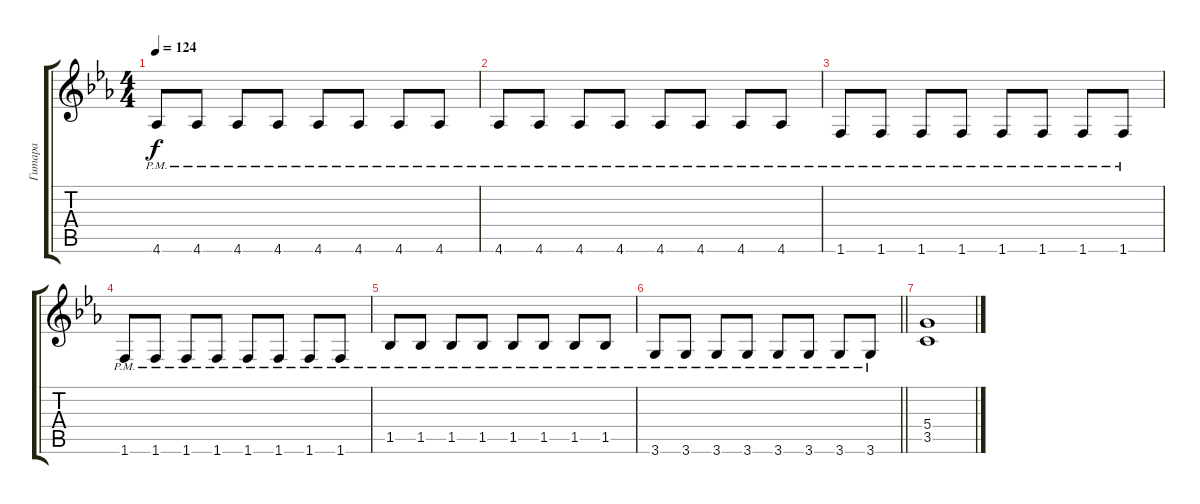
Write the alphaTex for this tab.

\track ("Гитара" "Гитара") {instrument overdrivenguitar}
\staff {score tabs}
\tuning (E4 B3 G3 D3 A2 E2) {hide}
\ts (4 4)
\tempo 124
\clef g2
\ks cminor
4.6{pm}.8{dy f} 4.6{pm}.8 4.6{pm}.8 4.6{pm}.8 4.6{pm}.8 4.6{pm}.8 4.6{pm}.8 4.6{pm}.8 |
4.6{pm}.8 4.6{pm}.8 4.6{pm}.8 4.6{pm}.8 4.6{pm}.8 4.6{pm}.8 4.6{pm}.8 4.6{pm}.8 |
1.6{pm}.8 1.6{pm}.8 1.6{pm}.8 1.6{pm}.8 1.6{pm}.8 1.6{pm}.8 1.6{pm}.8 1.6{pm}.8 |
1.6{pm}.8 1.6{pm}.8 1.6{pm}.8 1.6{pm}.8 1.6{pm}.8 1.6{pm}.8 1.6{pm}.8 1.6{pm}.8 |
1.5{pm}.8 1.5{pm}.8 1.5{pm}.8 1.5{pm}.8 1.5{pm}.8 1.5{pm}.8 1.5{pm}.8 1.5{pm}.8 |
\barLineRight lightlight
3.6{pm}.8 3.6{pm}.8 3.6{pm}.8 3.6{pm}.8 3.6{pm}.8 3.6{pm}.8 3.6{pm}.8 3.6{pm}.8 |
(5.4 3.5).1{volume 5}
